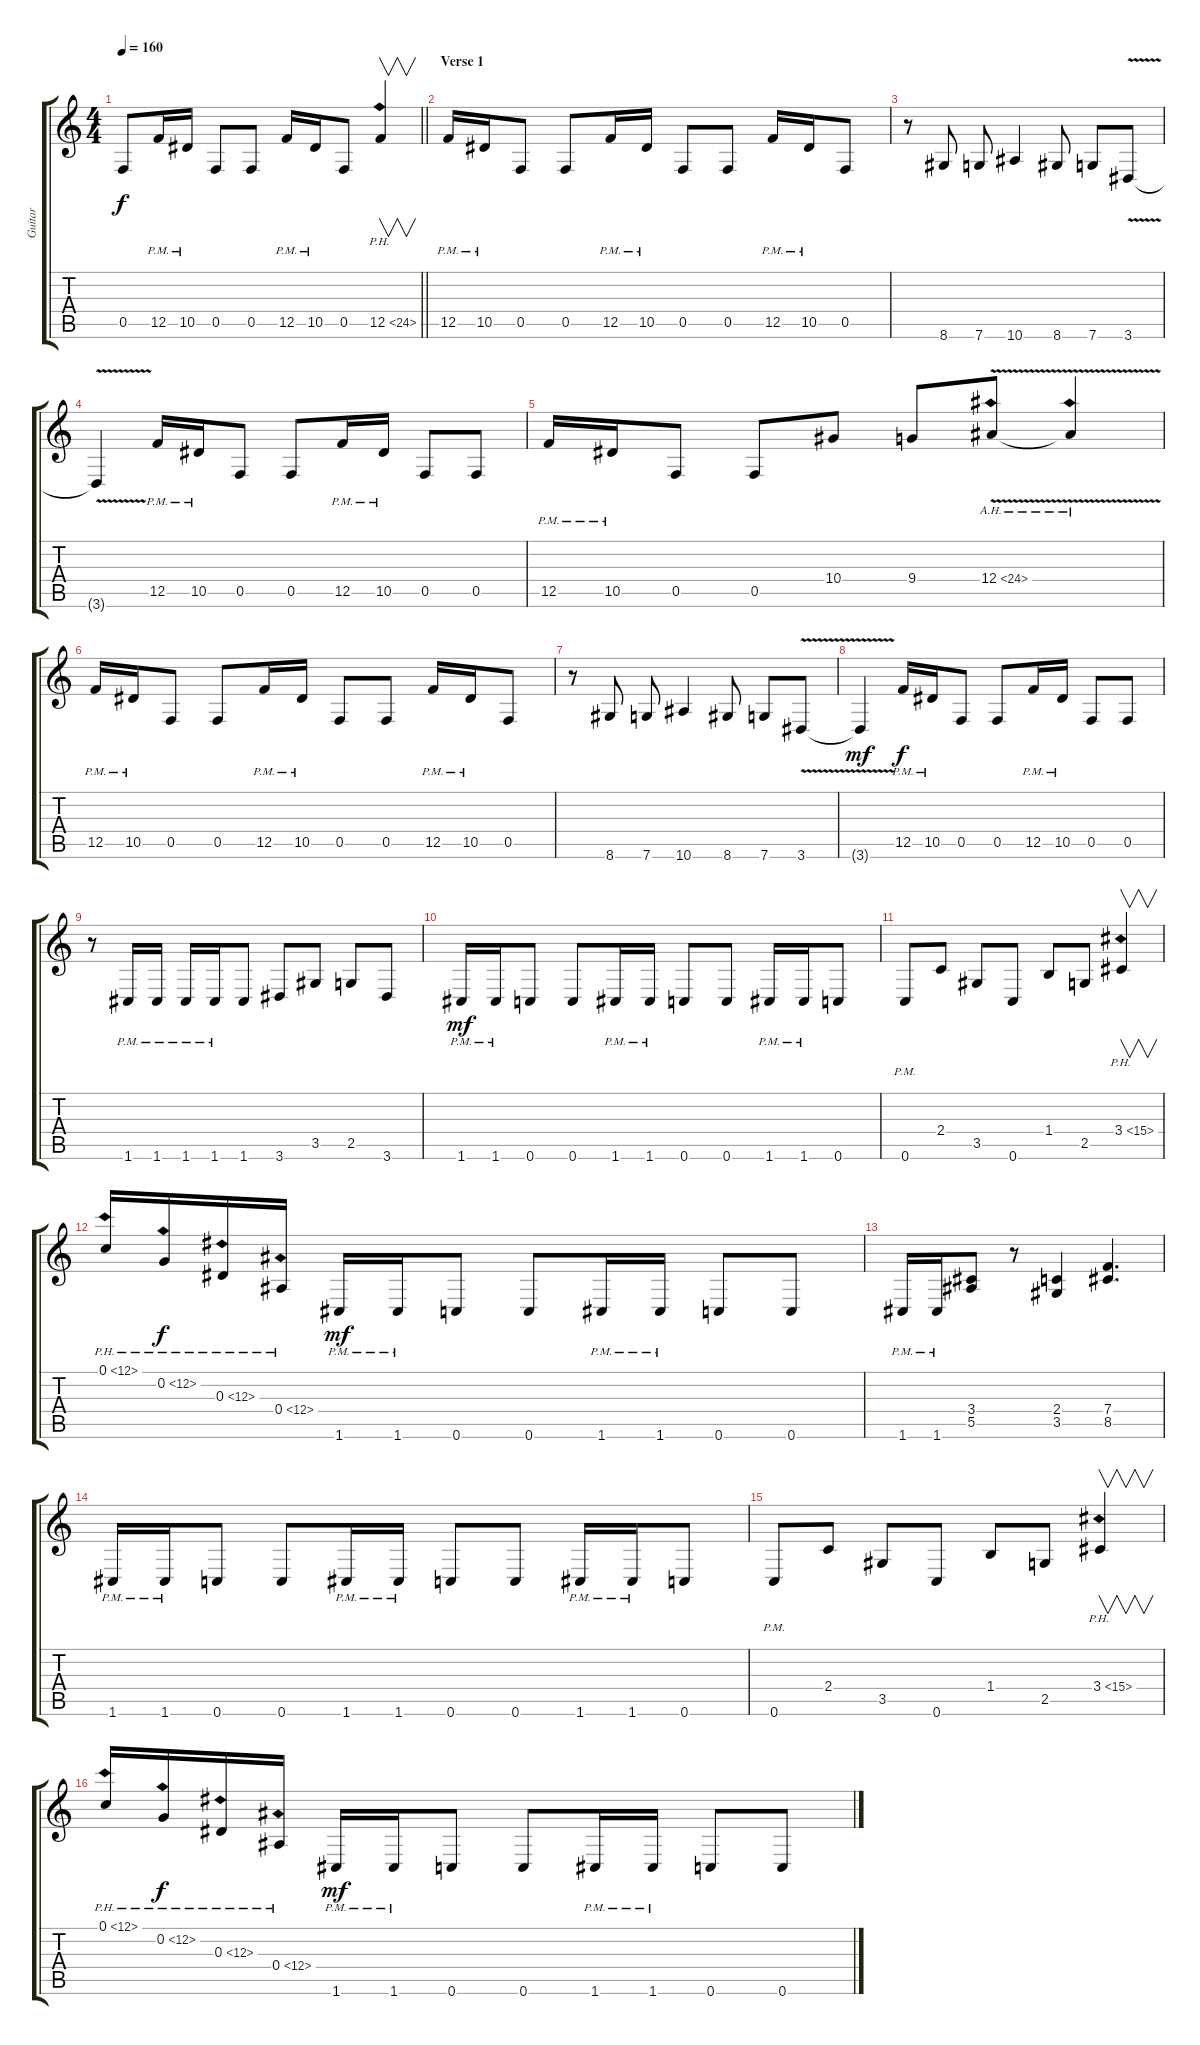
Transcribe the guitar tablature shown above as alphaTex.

\track ("Guitar" "Guitar") {instrument distortionguitar}
\staff {score tabs}
\tuning (C4 G3 Eb3 Bb2 F2 C2) {hide}
\ts (4 4)
\tempo 160
\clef g2
\barLineRight lightlight
\ks c
0.5.8{dy f} 12.5{pm}.16 10.5{pm}.16 0.5.8 0.5.8 12.5{pm}.16 10.5{pm}.16 0.5.8 12.5{ph 12}.4{v} |
\section ("" "Verse 1")
12.5{pm}.16 10.5{pm}.16 0.5.8 0.5.8 12.5{pm}.16 10.5{pm}.16 0.5.8 0.5.8 12.5{pm}.16 10.5{pm}.16 0.5.8 |
r.8 8.6.8 7.6.8 10.6.4 8.6.8 7.6.8 3.6{v}.8 |
3.6{v t}.4 12.5{pm}.16 10.5{pm}.16 0.5.8 0.5.8 12.5{pm}.16 10.5{pm}.16 0.5.8 0.5.8 |
12.5{pm}.16 10.5{pm}.16 0.5.8 0.5.8 10.4.8 9.4.8 12.4{ah 12 v}.8 12.4{ah 12 v t}.4 |
12.5{pm}.16 10.5{pm}.16 0.5.8 0.5.8 12.5{pm}.16 10.5{pm}.16 0.5.8 0.5.8 12.5{pm}.16 10.5{pm}.16 0.5.8 |
r.8 8.6.8 7.6.8 10.6.4 8.6.8 7.6.8 3.6{v}.8 |
3.6{t}.4{dy mf} 12.5{pm}.16{dy f} 10.5{pm}.16 0.5.8 0.5.8 12.5{pm}.16 10.5{pm}.16 0.5.8 0.5.8 |
r.8 1.6{pm}.16 1.6{pm}.16 1.6{pm}.16 1.6{pm}.16 1.6.8 3.6.8 3.5.8 2.5.8 3.6.8 |
1.6{pm}.16{dy mf} 1.6{pm}.16 0.6.8 0.6.8 1.6{pm}.16 1.6{pm}.16 0.6.8 0.6.8 1.6{pm}.16 1.6{pm}.16 0.6.8 |
0.6{pm}.8 2.4.8 3.5.8 0.6.8 1.4.8 2.5.8 3.4{ph 12}.4{v} |
0.1{ph 12}.16 0.2{ph 12}.16{dy f} 0.3{ph 12}.16 0.4{ph 12}.16 1.6{pm}.16{dy mf} 1.6{pm}.16 0.6.8 0.6.8 1.6{pm}.16 1.6{pm}.16 0.6.8 0.6.8 |
1.6{pm}.16 1.6{pm}.16 (3.4 5.5).8 r.8 (2.4 3.5).4 (7.4 8.5).4{d} |
1.6{pm}.16 1.6{pm}.16 0.6.8 0.6.8 1.6{pm}.16 1.6{pm}.16 0.6.8 0.6.8 1.6{pm}.16 1.6{pm}.16 0.6.8 |
0.6{pm}.8 2.4.8 3.5.8 0.6.8 1.4.8 2.5.8 3.4{ph 12}.4{v} |
0.1{ph 12}.16 0.2{ph 12}.16{dy f} 0.3{ph 12}.16 0.4{ph 12}.16 1.6{pm}.16{dy mf} 1.6{pm}.16 0.6.8 0.6.8 1.6{pm}.16 1.6{pm}.16 0.6.8 0.6.8
